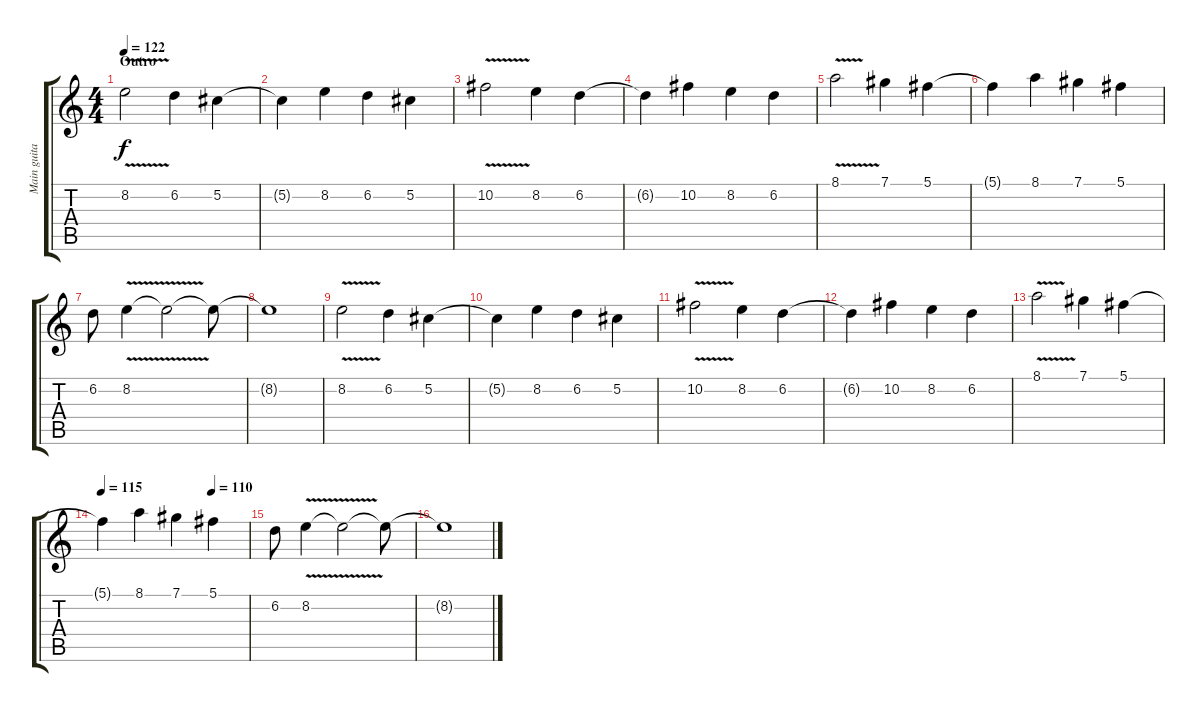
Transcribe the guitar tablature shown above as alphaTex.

\track ("Main guitar" "Main guita") {instrument distortionguitar}
\staff {score tabs}
\tuning (Db4 Ab3 E3 B2 Gb2 Db2) {hide}
\ts (4 4)
\section ("" "Outro")
\tempo 122
\clef g2
\ks c
8.2{v}.2{dy f balance 12} 6.2.4 5.2.4 |
5.2{t}.4 8.2.4 6.2.4 5.2.4 |
10.2{v}.2 8.2.4 6.2.4 |
6.2{t}.4 10.2.4 8.2.4 6.2.4 |
8.1{v}.2 7.1.4 5.1.4 |
5.1{t}.4 8.1.4 7.1.4 5.1.4 |
6.2.8 8.2{v}.4 8.2{t}.2 8.2{t}.8 |
8.2{t}.1 |
8.2{v}.2 6.2.4 5.2.4 |
5.2{t}.4 8.2.4 6.2.4 5.2.4 |
10.2{v}.2 8.2.4 6.2.4 |
6.2{t}.4 10.2.4 8.2.4 6.2.4 |
8.1{v}.2 7.1.4 5.1.4 |
\tempo 115
\tempo (110 0.75)
5.1{t}.4 8.1.4 7.1.4 5.1.4 |
6.2.8 8.2{v}.4 8.2{t}.2 8.2{t}.8 |
8.2{t}.1{volume 1}
